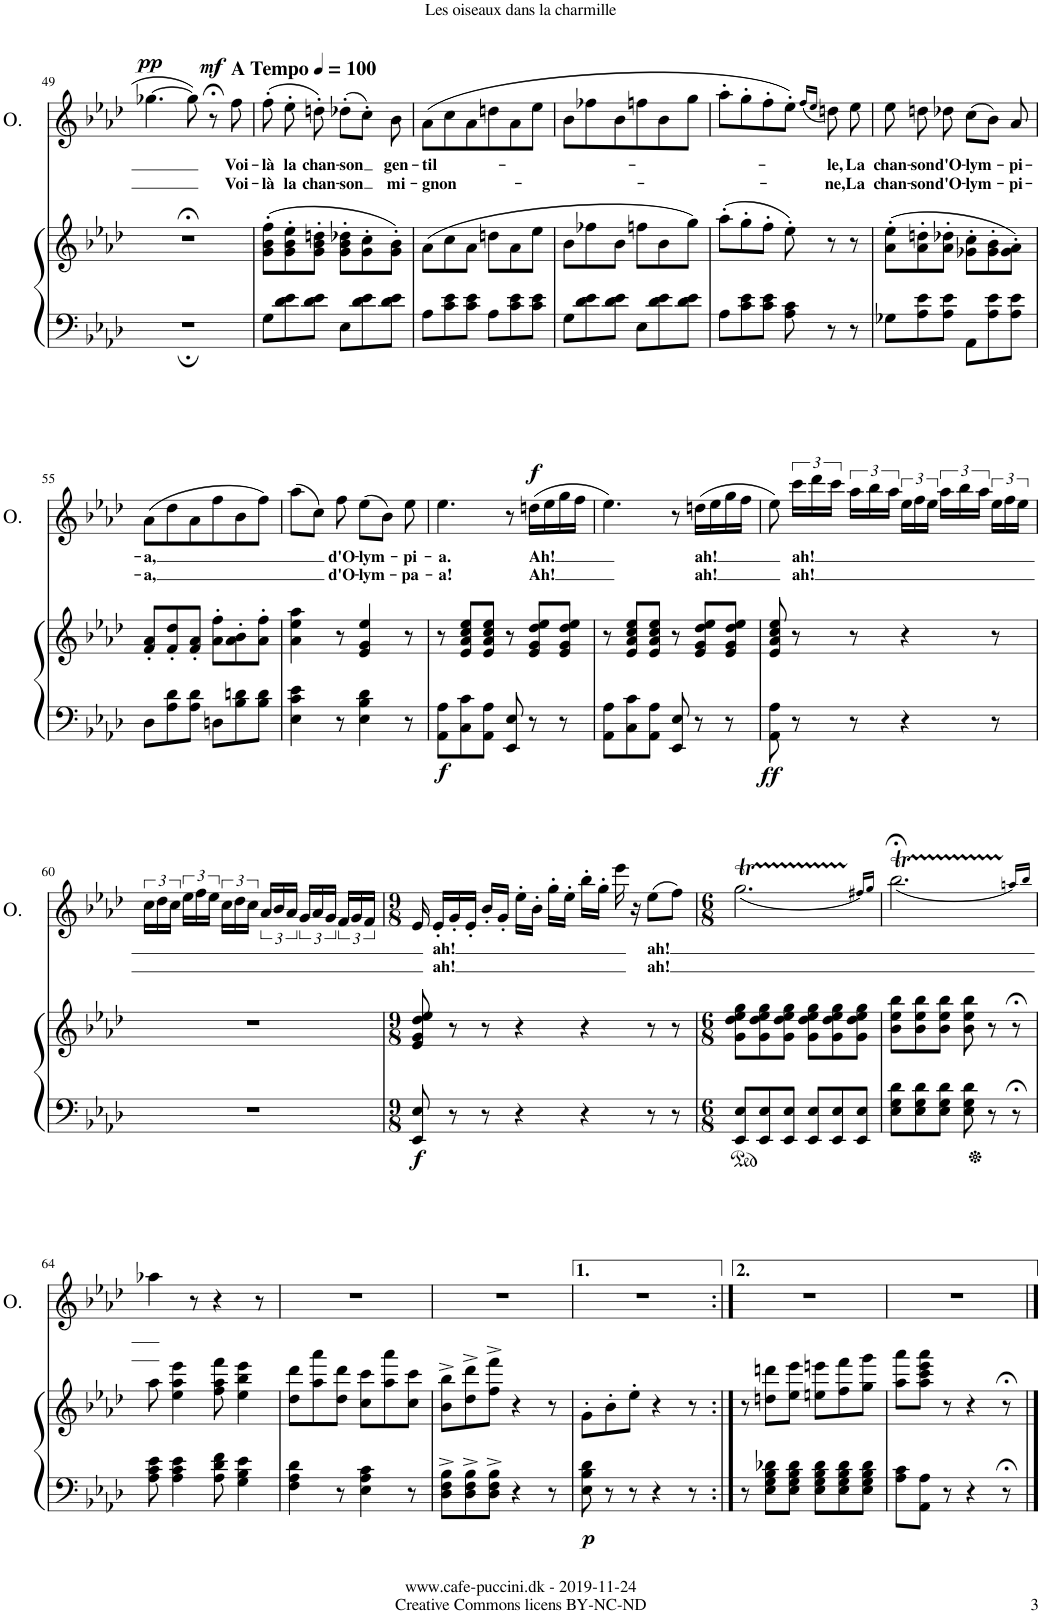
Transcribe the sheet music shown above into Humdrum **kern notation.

**kern	**kern	**dynam	**kern	**text	**text	**dynam
*part2	*part2	*part2	*part1	*part1	*part1	*part1
*staff3	*staff2	*staff2/3	*staff1	*staff1	*staff1	*staff1
*I"Piano	*	*	*I"Olympia	*	*	*
*I'Pno	*	*	*I'O.	*	*	*
!!LO:PB:g=z
*clefF4	*clefG2	*	*clefG2	*	*	*
*k[b-e-a-d-]	*k[b-e-a-d-]	*	*k[b-e-a-d-]	*	*	*
*M6/8	*M6/8	*	*M6/8	*	*	*
=49	=49	=49	=49	=49	=49	=49
!	!	!	!	!	!	!LO:DY:a
2.r;	2.r;<	.	[4.gg-X\	.	.	pp
.	.	.	8gg-\]	.	.	.
!	!	!	!	!	!	!LO:DY:a
.	.	.	8r;<	.	.	mf
*	*	*	*MM100	*	*	*
!	!	!	!LO:TX:a:B:t=A Tempo	!	!	!
!	!	!	!	!LO:LY:b	!LO:LY:b	!
.	.	.	8ff\	Voi-	Voi-	.
=50	=50	=50	=50	=50	=50	=50
!	!	!	!	!LO:LY:b	!LO:LY:b	!
8G\L	(8g\' 8b-\' 8ff\'L	.	(8ff'\	-là	-là	.
!	!	!	!	!LO:LY:b	!LO:LY:b	!
8d-\ 8e-\	8g\' 8b-\' 8ee-\'	.	8ee-'\	la	la	.
!	!	!	!	!LO:LY:b	!LO:LY:b	!
8d-\ 8e-\J	8g\' 8b-\' 8ddn\'J	.	8ddn'\)	chan-	chan-	.
!	!	!	!	!LO:LY:b	!LO:LY:b	!
8E-\L	8g\' 8b-\' 8dd-X\'L	.	(8dd-X'\L	-son	-son	.
8d-\ 8e-\	8g\' 8cc\'	.	8cc'\J)	.	.	.
!	!	!	!	!LO:LY:b	!LO:LY:b	!
8d-\ 8e-\J	8g\' 8b-\'J)	.	8b-\	gen-	mi-	.
=51	=51	=51	=51	=51	=51	=51
!	!	!	!	!LO:LY:b	!LO:LY:b	!
8A-\L	(8a-\L	.	(8a-\L	-til-	-gnon-	.
8c\ 8e-\	8cc\	.	8cc\	.	.	.
8c\ 8e-\J	8a-\J	.	8a-\	.	.	.
8A-\L	8ddn\L	.	8ddn\	.	.	.
8c\ 8e-\	8a-\	.	8a-\	.	.	.
8c\ 8e-\J	8ee-\J	.	8ee-\J	.	.	.
=52	=52	=52	=52	=52	=52	=52
8G\L	8b-\L	.	8b-\L	.	.	.
8d-\ 8e-\	8ff-X\	.	8ff-X\	.	.	.
8d-\ 8e-\J	8b-\J	.	8b-\	.	.	.
8E-\L	8ffn\L	.	8ffn\	.	.	.
8d-\ 8e-\	8b-\	.	8b-\	.	.	.
8d-\ 8e-\J	8gg\J)	.	8gg\J	.	.	.
=53	=53	=53	=53	=53	=53	=53
8A-\L	(8aa-'\L	.	8aa-'\L	.	.	.
8c\ 8e-\	8gg'\	.	8gg'\	.	.	.
8c\ 8e-\J	8ff'\J	.	8ff'\	.	.	.
8A-\ 8c\	8ee-'\)	.	8ee-'\J)	.	.	.
.	.	.	(16qff/LL	.	.	.
.	.	.	16qee-/JJ	.	.	.
!	!	!	!	!LO:LY:b	!LO:LY:b	!
8r	8r	.	8ddn\)	-le,	-ne,	.
!	!	!	!	!LO:LY:b	!LO:LY:b	!
8r	8r	.	8ee-\	La	La	.
=54	=54	=54	=54	=54	=54	=54
!	!	!	!	!LO:LY:b	!LO:LY:b	!
8G-X\L	(8a-\' 8ee-\'L	.	8ee-\	chan-	chan-	.
!	!	!	!	!LO:LY:b	!LO:LY:b	!
8A-\ 8e-\	8a-\' 8ddn\'	.	8ddn\	-son	-son	.
!	!	!	!	!LO:LY:b	!LO:LY:b	!
8A-\ 8e-\J	8a-\' 8dd-X\'J	.	8dd-X\	d'O-	d'O-	.
!	!	!	!	!LO:LY:b	!LO:LY:b	!
8AA-\L	8g-X\' 8cc\'L	.	(8cc\L	-lym-	-lym-	.
8A-\ 8e-\	8g-\' 8b-\'	.	8b-\J)	.	.	.
!	!	!	!	!LO:LY:b	!LO:LY:b	!
8A-\ 8e-\J	8g-\' 8a-\'J)	.	8a-/	-pi-	-pi-	.
!!LO:LB:g=z
=55	=55	=55	=55	=55	=55	=55
!	!	!	!	!LO:LY:b	!LO:LY:b	!
8D-\L	8f/' 8a-/'L	.	(8a-\L	-a,	-a,	.
8A-\ 8d-\	8f/' 8dd-/'	.	8dd-\	.	.	.
8A-\ 8d-\J	8f/' 8a-/'J	.	8a-\	.	.	.
8Dn\L	8a-\' 8ff\'L	.	8ff\	.	.	.
8B-\ 8dn\	8a-\' 8b-\'	.	8b-\	.	.	.
8B-\ 8d\J	8a-\' 8ff\'J	.	8ff\J)	.	.	.
=56	=56	=56	=56	=56	=56	=56
4E-\ 4c\ 4e-\	4a-\ 4ee-\ 4aa-\	.	(8aa-\L	.	.	.
.	.	.	8cc\J)	.	.	.
!	!	!	!	!LO:LY:b	!LO:LY:b	!
8r	8r	.	8ff\	d'O-	d'O-	.
!	!	!	!	!LO:LY:b	!LO:LY:b	!
4E-\ 4B-\ 4d-\	4e-/ 4g/ 4ee-/	.	(8ee-\L	-lym-	-lym-	.
.	.	.	8b-\J)	.	.	.
!	!	!	!	!LO:LY:b	!LO:LY:b	!
8r	8r	.	8ee-\	-pi-	-pa-	.
=57	=57	=57	=57	=57	=57	=57
!	!	!LO:DY:b=2	!	!LO:LY:b	!LO:LY:b	!
8AA-\ 8A-\L	8r	f	4.ee-\	-a.	-a!	.
8C\ 8c\	8e-/ 8a-/ 8cc/ 8ee-/L	.	.	.	.	.
8AA-\ 8A-\J	8e-/ 8a-/ 8cc/ 8ee-/J	.	.	.	.	.
8EE-/ 8E-/	8r	.	8r	.	.	.
!	!	!	!	!LO:LY:b	!LO:LY:b	!LO:DY:a
8r	8e-/ 8g/ 8dd-/ 8ee-/L	.	(16ddn\LL	Ah!	Ah!	f
.	.	.	16ee-\	.	.	.
8r	8e-/ 8g/ 8dd-/ 8ee-/J	.	16gg\	.	.	.
.	.	.	16ff\JJ	.	.	.
=58	=58	=58	=58	=58	=58	=58
8AA-\ 8A-\L	8r	.	4.ee-\)	.	.	.
8C\ 8c\	8e-/ 8a-/ 8cc/ 8ee-/L	.	.	.	.	.
8AA-\ 8A-\J	8e-/ 8a-/ 8cc/ 8ee-/J	.	.	.	.	.
8EE-/ 8E-/	8r	.	8r	.	.	.
!	!	!	!	!LO:LY:b	!LO:LY:b	!
8r	8e-/ 8g/ 8dd-/ 8ee-/L	.	(16ddn\LL	ah!	ah!	.
.	.	.	16ee-\	.	.	.
8r	8e-/ 8g/ 8dd-/ 8ee-/J	.	16gg\	.	.	.
.	.	.	16ff\JJ	.	.	.
=59	=59	=59	=59	=59	=59	=59
!	!	!LO:DY:b=2	!	!	!	!
8AA-\ 8A-\	8e-/ 8a-/ 8cc/ 8ee-/	ff	8ee-\)	.	.	.
!	!	!	!	!LO:LY:b	!LO:LY:b	!
8r	8r	.	24ccc\LL	ah!	ah!	.
.	.	.	24ddd-\	.	.	.
.	.	.	24ccc\JJ	.	.	.
8r	8r	.	24aa-\LL	.	.	.
.	.	.	24bb-\	.	.	.
.	.	.	24aa-\JJ	.	.	.
4r	4r	.	24ee-\LL	.	.	.
.	.	.	24ff\	.	.	.
.	.	.	24ee-\JJ	.	.	.
.	.	.	24aa-\LL	.	.	.
.	.	.	24bb-\	.	.	.
.	.	.	24aa-\JJ	.	.	.
8r	8r	.	24ee-\LL	.	.	.
.	.	.	24ff\	.	.	.
.	.	.	24ee-\JJ	.	.	.
!!LO:LB:g=z
=60	=60	=60	=60	=60	=60	=60
2.r	2.r	.	24cc\LL	.	.	.
.	.	.	24dd-\	.	.	.
.	.	.	24cc\JJ	.	.	.
.	.	.	24ee-\LL	.	.	.
.	.	.	24ff\	.	.	.
.	.	.	24ee-\JJ	.	.	.
.	.	.	24cc\LL	.	.	.
.	.	.	24dd-\	.	.	.
.	.	.	24cc\JJ	.	.	.
.	.	.	24a-/LL	.	.	.
.	.	.	24b-/	.	.	.
.	.	.	24a-/JJ	.	.	.
.	.	.	24g/LL	.	.	.
.	.	.	24a-/	.	.	.
.	.	.	24g/JJ	.	.	.
.	.	.	24f/LL	.	.	.
.	.	.	24g/	.	.	.
.	.	.	24f/JJ	.	.	.
=61	=61	=61	=61	=61	=61	=61
*M9/8	*M9/8	*	*M9/8	*	*	*
!	!	!LO:DY:b=2	!	!	!	!
8EE-/ 8E-/	8e-/ 8g/ 8dd-/ 8ee-/	f	16e-/	.	.	.
!	!	!	!	!LO:LY:b	!LO:LY:b	!
.	.	.	16e-'/LL	ah!	ah!	.
8r	8r	.	16g'/	.	.	.
.	.	.	16e-'/JJ	.	.	.
8r	8r	.	16b-'/LL	.	.	.
.	.	.	16g'/JJ	.	.	.
4r	4r	.	16ee-'\LL	.	.	.
.	.	.	16b-'\JJ	.	.	.
.	.	.	16gg'\LL	.	.	.
.	.	.	16ee-'\JJ	.	.	.
4r	4r	.	16bb-'\LL	.	.	.
.	.	.	16gg'\JJ	.	.	.
.	.	.	16eee-\	.	.	.
.	.	.	16r	.	.	.
!	!	!	!	!LO:LY:b	!LO:LY:b	!
8r	8r	.	(8ee-\L	ah!	ah!	.
8r	8r	.	8ff\J)	.	.	.
=62	=62	=62	=62	=62	=62	=62
*M6/8	*M6/8	*	*M6/8	*	*	*
8EE-/ 8E-/L	8g\ 8dd-\ 8ee-\ 8gg\L	.	(<2.ggt\	.	.	.
8EE-/ 8E-/	8g\ 8dd-\ 8ee-\ 8gg\	.	.	.	.	.
8EE-/ 8E-/J	8g\ 8dd-\ 8ee-\ 8gg\J	.	.	.	.	.
8EE-/ 8E-/L	8g\ 8dd-\ 8ee-\ 8gg\L	.	.	.	.	.
8EE-/ 8E-/	8g\ 8dd-\ 8ee-\ 8gg\	.	.	.	.	.
8EE-/ 8E-/J	8g\ 8dd-\ 8ee-\ 8gg\J	.	.	.	.	.
.	.	.	16qff#X/LL)	.	.	.
.	.	.	16qgg/JJ	.	.	.
=63	=63	=63	=63	=63	=63	=63
8E-\ 8G\ 8d-\L	8b-\ 8ee-\ 8bb-\L	.	(<2.bb-;<T\	.	.	.
8E-\ 8G\ 8d-\	8b-\ 8ee-\ 8bb-\	.	.	.	.	.
8E-\ 8G\ 8d-\J	8b-\ 8ee-\ 8bb-\J	.	.	.	.	.
8E-\ 8G\ 8d-\	8b-\ 8ee-\ 8bb-\	.	.	.	.	.
8r	8r	.	.	.	.	.
8r;<	8r;<	.	.	.	.	.
.	.	.	16qaan/LL)	.	.	.
.	.	.	16qbb-/JJ	.	.	.
!!LO:LB:g=z
=64	=64	=64	=64	=64	=64	=64
8A-\ 8c\ 8e-\	8aa-\	.	4aa-X\	.	.	.
4A-\ 4c\ 4e-\	4ee-\ 4aa-\ 4eee-\	.	.	.	.	.
.	.	.	8r	.	.	.
8A-\ 8d-\ 8f\	8ff\ 8aa-\ 8fff\	.	4r	.	.	.
4G\ 4B-\ 4e-\	4ee-\ 4bb-\ 4eee-\	.	.	.	.	.
.	.	.	8r	.	.	.
=65	=65	=65	=65	=65	=65	=65
4F\ 4A-\ 4d-\	8dd-\ 8ddd-\L	.	2.r	.	.	.
.	8aa-\ 8aaa-\	.	.	.	.	.
8r	8dd-\ 8ddd-\J	.	.	.	.	.
4E-\ 4A-\ 4c\	8cc\ 8ccc\L	.	.	.	.	.
.	8aa-\ 8aaa-\	.	.	.	.	.
8r	8cc\ 8ccc\J	.	.	.	.	.
=66	=66	=66	=66	=66	=66	=66
8D-\^ 8F\^ 8B-\^L	8b-\^ 8bb-\^L	.	2.r	.	.	.
8D-\^ 8F\^ 8B-\^	8dd-\^ 8ddd-\^	.	.	.	.	.
8D-\^ 8F\^ 8B-\^J	8ff\^ 8fff\^J	.	.	.	.	.
4r	4r	.	.	.	.	.
8r	8r	.	.	.	.	.
=67	=67	=67	=67	=67	=67	=67
!	!	!LO:DY:b=2	!	!	!	!
8E-\ 8B-\ 8d-\	8g'\L	p	2.r	.	.	.
8r	8b-'\	.	.	.	.	.
8r	8ee-'\J	.	.	.	.	.
4r	4r	.	.	.	.	.
8r	8r	.	.	.	.	.
=68:|!	=68:|!	=68:|!	=68:|!	=68:|!	=68:|!	=68:|!
8r	8r	.	2.r	.	.	.
8E-\ 8G\ 8B-\ 8d-X\L	8ddn\ 8dddn\L	.	.	.	.	.
8E-\ 8G\ 8B-\ 8d-\J	8ee-\ 8eee-\J	.	.	.	.	.
8E-\ 8G\ 8B-\ 8d-\L	8een\ 8eeen\L	.	.	.	.	.
8E-\ 8G\ 8B-\ 8d-\	8ff\ 8fff\	.	.	.	.	.
8E-\ 8G\ 8B-\ 8d-\J	8gg\ 8ggg\J	.	.	.	.	.
=69	=69	=69	=69	=69	=69	=69
8A-\ 8c\L	8aa-\ 8aaa-\L	.	2.r	.	.	.
8AA-\ 8A-\J	8aa-\ 8ccc\ 8eee-\ 8aaa-\J	.	.	.	.	.
8r	8r	.	.	.	.	.
4r	4r	.	.	.	.	.
8r;<	8r;<	.	.	.	.	.
==	==	==	==	==	==	==
*-	*-	*-	*-	*-	*-	*-
